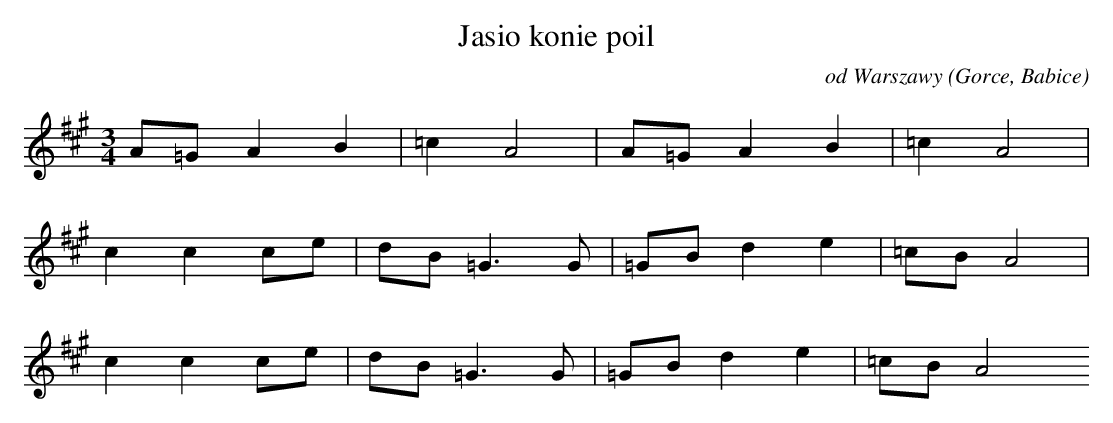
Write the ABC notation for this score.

X:1
T: Jasio konie poil
O: od Warszawy (Gorce, Babice)
M: 3/4
L: 1/8
K: A
A=GA2B2 | =c2A4 | A=GA2B2 | =c2A4 |
c2c2ce | dB=G3G | =GBd2e2 | =cBA4 |
c2c2ce | dB=G3G | =GBd2e2 | =cBA4
